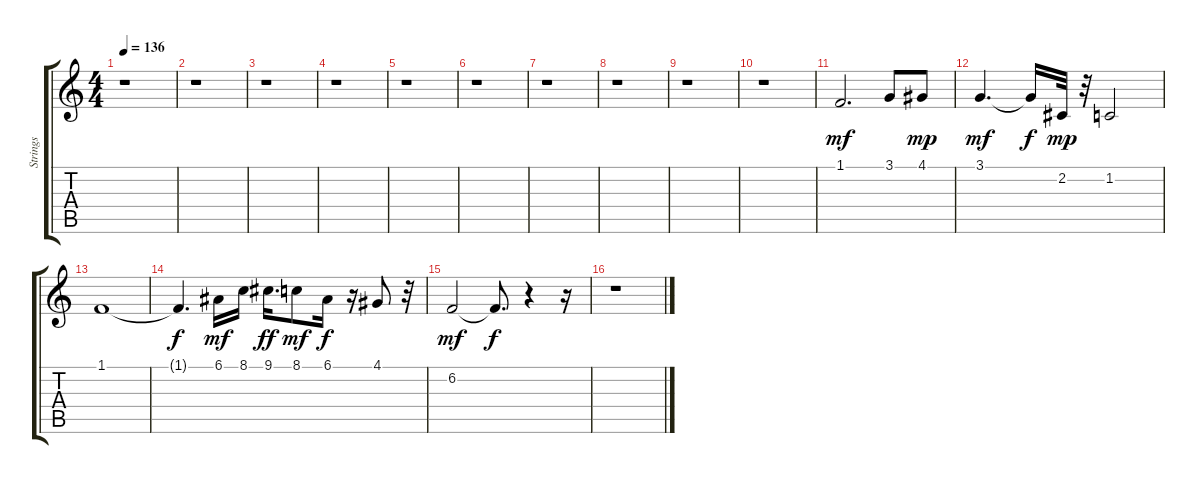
\track ("Strings" "Strings") {instrument viola}
\staff {score tabs}
\tuning (E4 B3 G3 D3 A2 E2) {hide}
\ts (4 4)
\tempo 136
\clef g2
\ks c
r.1{dy f} |
r.1 |
r.1 |
r.1 |
r.1 |
r.1 |
r.1 |
r.1 |
r.1 |
r.1 |
1.1.2{d dy mf} 3.1.8 4.1.8{dy mp} |
3.1.4{d dy mf} 3.1{t}.16{dy f} 2.2.32{dy mp} r.32 1.2.2 |
1.1.1 |
1.1{t}.4{d dy f} 6.1.16{dy mf} 8.1.16 9.1.16{d dy ff} 8.1.8{dy mf} 6.1.16{dy f} r.16 4.1.8 r.32 |
6.2.2{dy mf} 6.2{t}.8{d dy f} r.4 r.16 |
r.1
